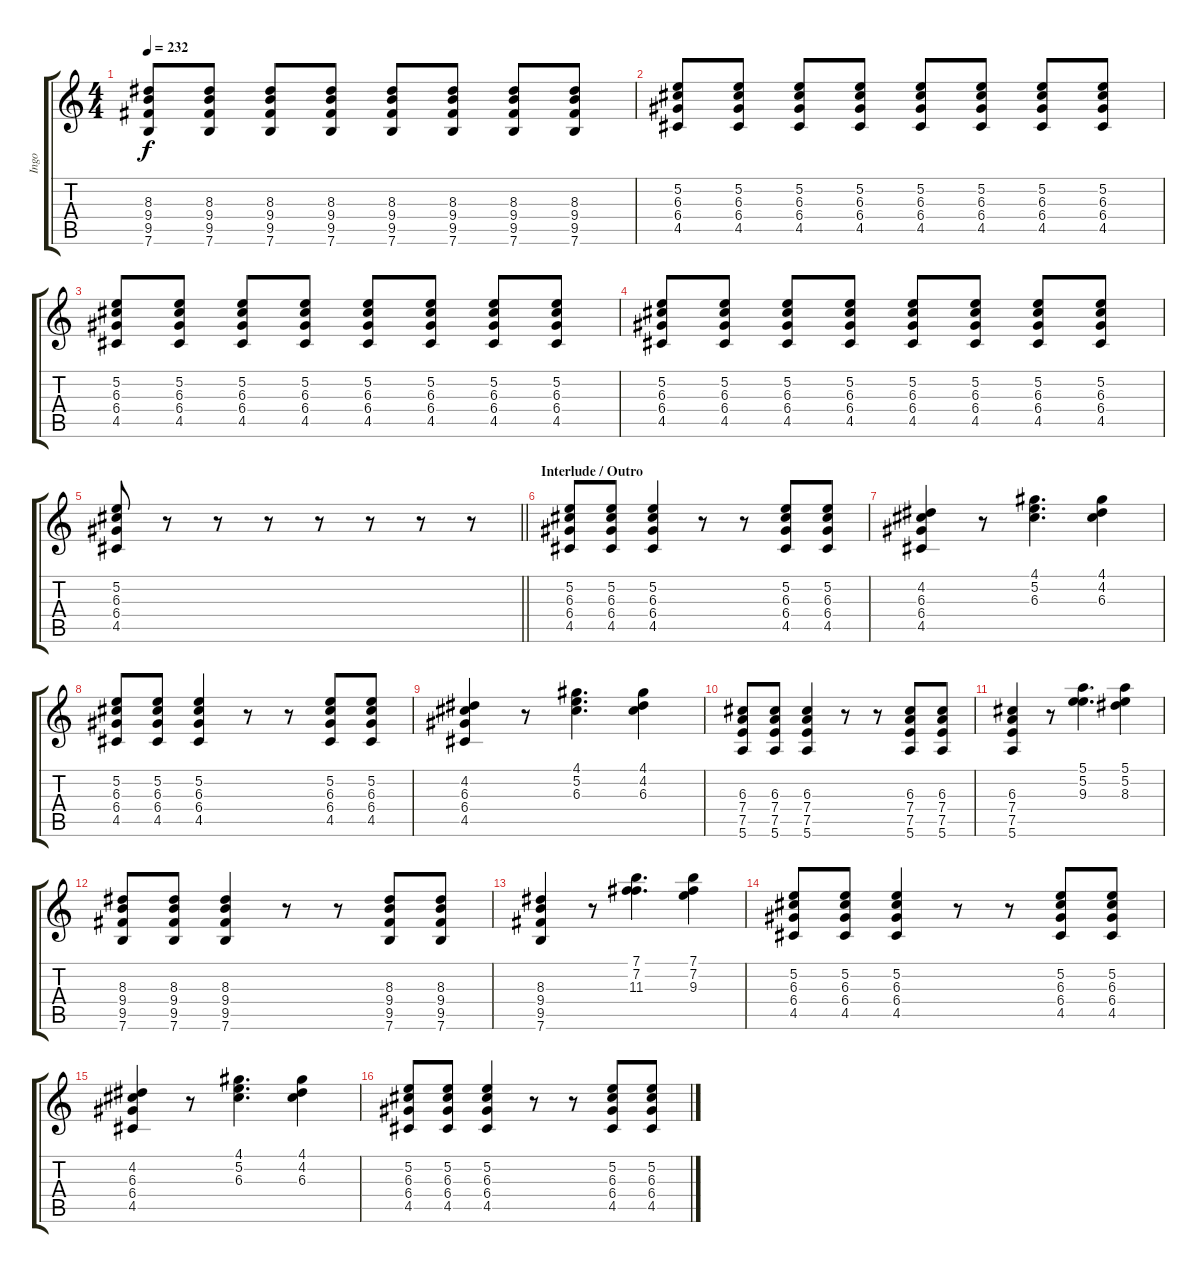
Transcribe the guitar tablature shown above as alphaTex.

\track ("Ingo" "Ingo") {instrument electricguitarclean}
\staff {score tabs}
\tuning (E4 B3 G3 D3 A2 E2) {hide}
\ts (4 4)
\tempo 232
\clef g2
\ks c
(8.3 9.4 9.5 7.6).8{dy f} (8.3 9.4 9.5 7.6).8 (8.3 9.4 9.5 7.6).8 (8.3 9.4 9.5 7.6).8 (8.3 9.4 9.5 7.6).8 (8.3 9.4 9.5 7.6).8 (8.3 9.4 9.5 7.6).8 (8.3 9.4 9.5 7.6).8 |
(5.2 6.3 6.4 4.5).8{instrument distortionguitar} (5.2 6.3 6.4 4.5).8 (5.2 6.3 6.4 4.5).8 (5.2 6.3 6.4 4.5).8 (5.2 6.3 6.4 4.5).8 (5.2 6.3 6.4 4.5).8 (5.2 6.3 6.4 4.5).8 (5.2 6.3 6.4 4.5).8 |
(5.2 6.3 6.4 4.5).8{instrument distortionguitar} (5.2 6.3 6.4 4.5).8 (5.2 6.3 6.4 4.5).8 (5.2 6.3 6.4 4.5).8 (5.2 6.3 6.4 4.5).8 (5.2 6.3 6.4 4.5).8 (5.2 6.3 6.4 4.5).8 (5.2 6.3 6.4 4.5).8 |
(5.2 6.3 6.4 4.5).8{instrument distortionguitar} (5.2 6.3 6.4 4.5).8 (5.2 6.3 6.4 4.5).8 (5.2 6.3 6.4 4.5).8 (5.2 6.3 6.4 4.5).8 (5.2 6.3 6.4 4.5).8 (5.2 6.3 6.4 4.5).8 (5.2 6.3 6.4 4.5).8 |
\barLineRight lightlight
(5.2 6.3 6.4 4.5).8{instrument distortionguitar} r.8 r.8 r.8 r.8 r.8 r.8 r.8 |
\section ("" "Interlude / Outro")
(5.2 6.3 6.4 4.5).8 (5.2 6.3 6.4 4.5).8 (5.2 6.3 6.4 4.5).4 r.8 r.8 (5.2 6.3 6.4 4.5).8 (5.2 6.3 6.4 4.5).8 |
(4.2 6.3 6.4 4.5).4 r.8 (4.1 5.2 6.3).4{d} (4.1 4.2 6.3).4 |
(5.2 6.3 6.4 4.5).8 (5.2 6.3 6.4 4.5).8 (5.2 6.3 6.4 4.5).4 r.8 r.8 (5.2 6.3 6.4 4.5).8 (5.2 6.3 6.4 4.5).8 |
(4.2 6.3 6.4 4.5).4 r.8 (4.1 5.2 6.3).4{d} (4.1 4.2 6.3).4 |
(6.3 7.4 7.5 5.6).8 (6.3 7.4 7.5 5.6).8 (6.3 7.4 7.5 5.6).4 r.8 r.8 (6.3 7.4 7.5 5.6).8 (6.3 7.4 7.5 5.6).8 |
(6.3 7.4 7.5 5.6).4 r.8 (5.1 5.2 9.3).4{d} (5.1 5.2 8.3).4 |
(8.3 9.4 9.5 7.6).8 (8.3 9.4 9.5 7.6).8 (8.3 9.4 9.5 7.6).4 r.8 r.8 (8.3 9.4 9.5 7.6).8 (8.3 9.4 9.5 7.6).8 |
(8.3 9.4 9.5 7.6).4 r.8 (7.1 7.2 11.3).4{d} (7.1 7.2 9.3).4 |
(5.2 6.3 6.4 4.5).8 (5.2 6.3 6.4 4.5).8 (5.2 6.3 6.4 4.5).4 r.8 r.8 (5.2 6.3 6.4 4.5).8 (5.2 6.3 6.4 4.5).8 |
(4.2 6.3 6.4 4.5).4 r.8 (4.1 5.2 6.3).4{d} (4.1 4.2 6.3).4 |
(5.2 6.3 6.4 4.5).8 (5.2 6.3 6.4 4.5).8 (5.2 6.3 6.4 4.5).4 r.8 r.8 (5.2 6.3 6.4 4.5).8 (5.2 6.3 6.4 4.5).8
